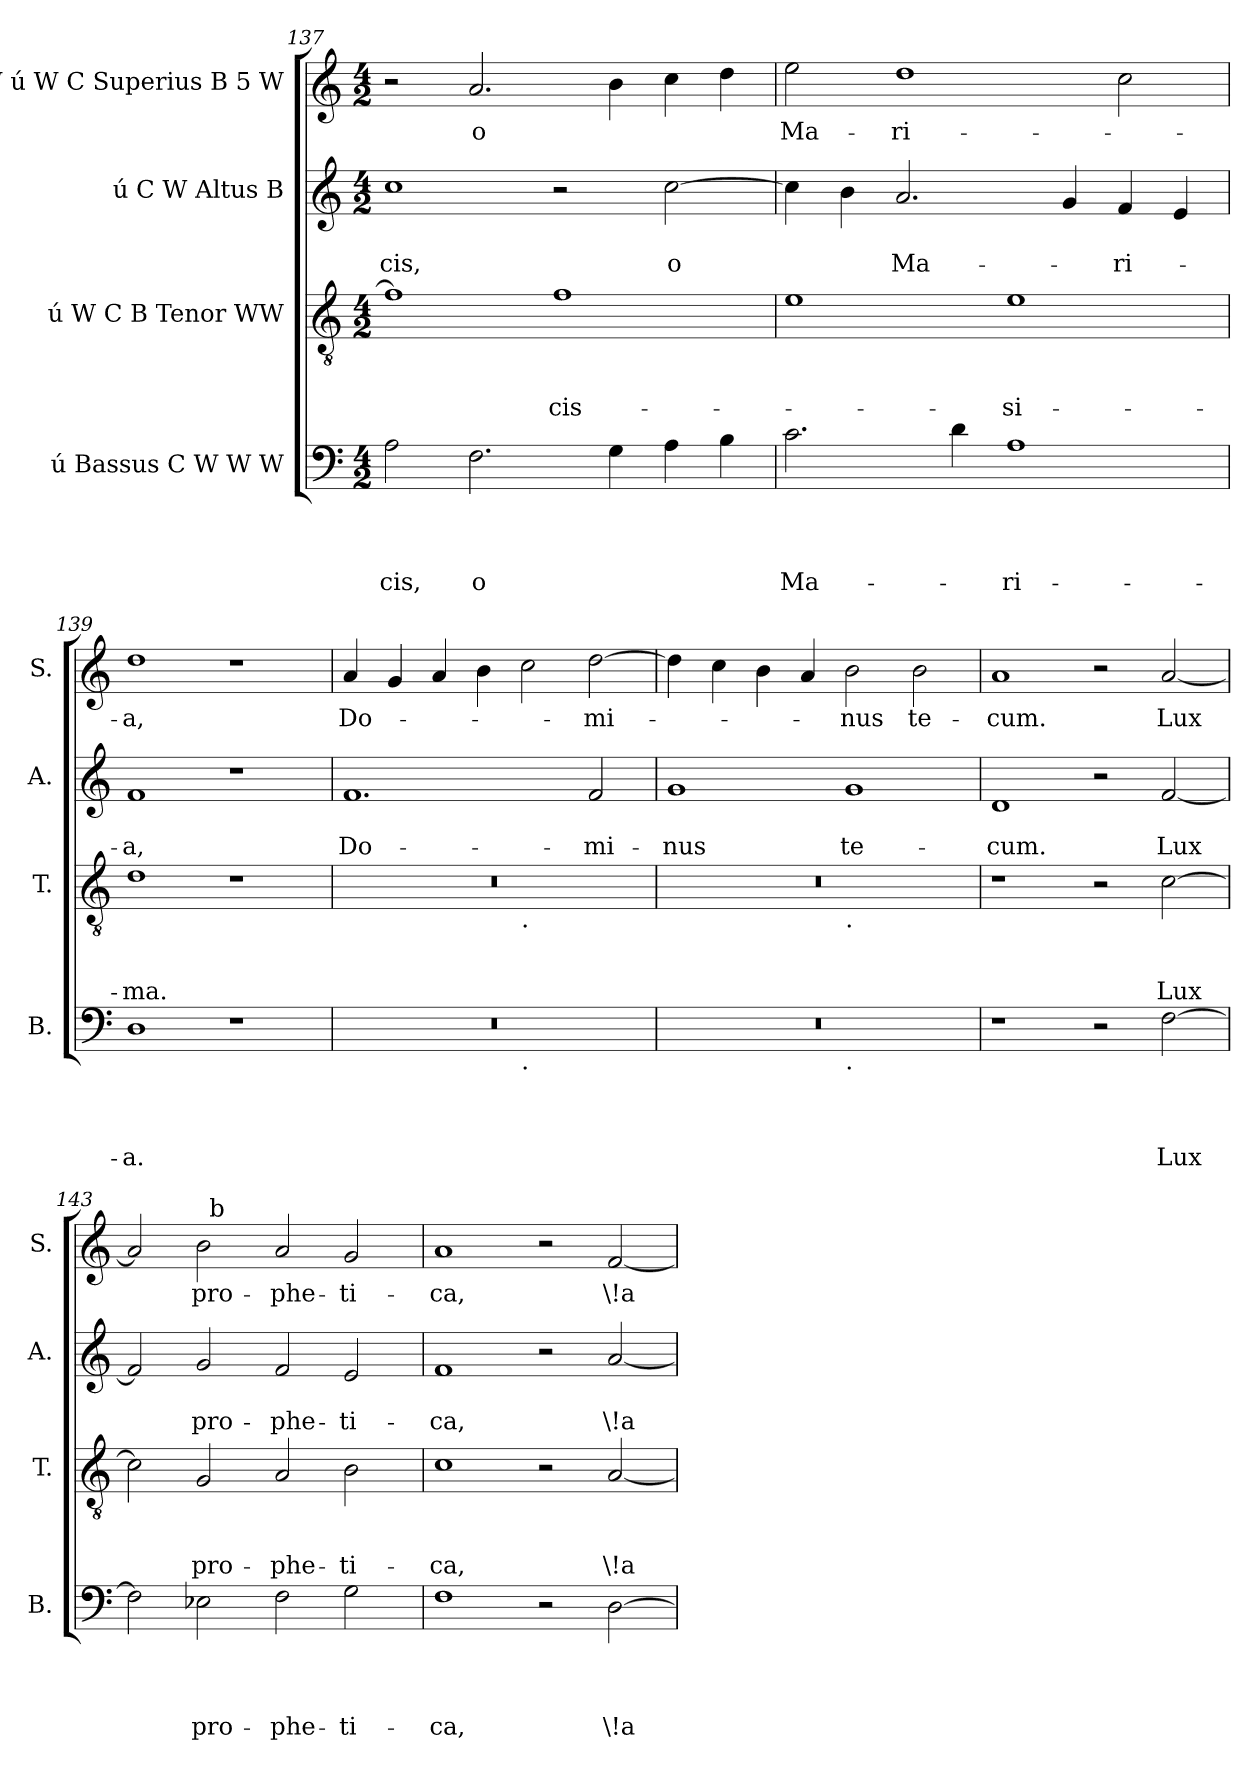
**kern	**text	**text	**text	**text	**kern	**text	**text	**text	**kern	**text	**text	**kern	**text
*part4	*part4	*part4	*part4	*part4	*part3	*part3	*part3	*part3	*part2	*part2	*part2	*part1	*part1
*staff4	*staff4	*staff4	*staff4	*staff4	*staff3	*staff3	*staff3	*staff3	*staff2	*staff2	*staff2	*staff1	*staff1
*I"ú Bassus C W W W	*	*	*	*	*I"ú W C B Tenor WW	*	*	*	*I"ú C W Altus B	*	*	*I"W ú W C Superius B 5 W	*
*I'B.	*	*	*	*	*I'T.	*	*	*	*I'A.	*	*	*I'S.	*
*clefF4	*	*	*	*	*clefGv2	*	*	*	*clefG2	*	*	*clefG2	*
*k[]	*	*	*	*	*k[]	*	*	*	*k[]	*	*	*k[]	*
*C:	*	*	*	*	*C:	*	*	*	*C:	*	*	*C:	*
*M4/2	*	*	*	*	*M4/2	*	*	*	*M4/2	*	*	*M4/2	*
=137	=137	=137	=137	=137	=137	=137	=137	=137	=137	=137	=137	=137	=137
!	!	!	!	!LO:LY:b	!	!	!	!	!	!	!LO:LY:b	!	!
2A\	.	.	.	-cis,	1f]	.	.	.	1cc	.	-cis,	2r	.
!	!	!	!	!LO:LY:b	!	!	!	!	!	!	!	!	!LO:LY:b
2.F\	.	.	.	o	.	.	.	.	.	.	.	2.a/	o
!	!	!	!	!	!	!	!	!LO:LY:b	!	!	!	!	!
.	.	.	.	.	1f	.	.	-cis-	2r	.	.	.	.
4G\	.	.	.	.	.	.	.	.	.	.	.	4b\	.
!	!	!	!	!	!	!	!	!	!	!	!LO:LY:b	!	!
4A\	.	.	.	.	.	.	.	.	[>2cc\	.	o	4cc\	.
4B\	.	.	.	.	.	.	.	.	.	.	.	4dd\	.
=138	=138	=138	=138	=138	=138	=138	=138	=138	=138	=138	=138	=138	=138
!	!	!	!	!LO:LY:b	!	!	!	!	!	!	!	!	!LO:LY:b
2.c\	.	.	.	Ma-	1e	.	.	.	4cc\]	.	.	2ee\	Ma-
.	.	.	.	.	.	.	.	.	4b\	.	.	.	.
!	!	!	!	!	!	!	!	!	!	!	!LO:LY:b	!	!LO:LY:b
.	.	.	.	.	.	.	.	.	2.a/	.	Ma-	1dd	-ri-
4d\	.	.	.	.	.	.	.	.	.	.	.	.	.
!	!	!	!	!LO:LY:b	!	!	!	!LO:LY:b	!	!	!	!	!
1A	.	.	.	-ri-	1e	.	.	-si-	.	.	.	.	.
.	.	.	.	.	.	.	.	.	4g/	.	.	.	.
!	!	!	!	!	!	!	!	!	!	!	!LO:LY:b	!	!
.	.	.	.	.	.	.	.	.	4f/	.	-ri-	2cc\	.
.	.	.	.	.	.	.	.	.	4e/	.	.	.	.
=139	=139	=139	=139	=139	=139	=139	=139	=139	=139	=139	=139	=139	=139
!	!	!	!	!LO:LY:b	!	!	!	!LO:LY:b	!	!	!LO:LY:b	!	!LO:LY:b
1D	.	.	.	-a.	1d	.	.	-ma.	1f	.	-a,	1dd	-a,
1r	.	.	.	.	1r	.	.	.	1r	.	.	1r	.
!!LO:LB:g=z
=140	=140	=140	=140	=140	=140	=140	=140	=140	=140	=140	=140	=140	=140
!	!	!	!	!	!	!	!	!	!	!	!LO:LY:b	!	!LO:LY:b
*^	*	*	*	*	*^	*	*	*	*	*	*	*	*
0r	1ryy	.	.	.	.	0r	1ryy	.	.	.	1.f	.	Do-	4a/	Do-
.	.	.	.	.	.	.	.	.	.	.	.	.	.	4g/	.
.	.	.	.	.	.	.	.	.	.	.	.	.	.	4a/	.
.	.	.	.	.	.	.	.	.	.	.	.	.	.	4b\	.
!	!	!	!	!	!	!	!LO:TX:b:t=.	!	!	!	!	!	!	!	!
!	!LO:TX:b:t=.	!	!	!	!	!	!	!	!	!	!	!	!	!	!
.	1ryy	.	.	.	.	.	1ryy	.	.	.	.	.	.	2cc\	.
!	!	!	!	!	!	!	!	!	!	!	!	!	!LO:LY:b	!	!LO:LY:b
.	.	.	.	.	.	.	.	.	.	.	2f/	.	-mi-	[>2dd\	-mi-
=141	=141	=141	=141	=141	=141	=141	=141	=141	=141	=141	=141	=141	=141	=141	=141
!	!	!	!	!	!	!	!	!	!	!	!	!	!LO:LY:b	!	!
0r	1ryy	.	.	.	.	0r	1ryy	.	.	.	1g	.	-nus	4dd\]	.
.	.	.	.	.	.	.	.	.	.	.	.	.	.	4cc\	.
.	.	.	.	.	.	.	.	.	.	.	.	.	.	4b\	.
.	.	.	.	.	.	.	.	.	.	.	.	.	.	4a/	.
!	!	!	!	!	!	!	!LO:TX:b:t=.	!	!	!	!	!	!	!	!
!	!LO:TX:b:t=.	!	!	!	!	!	!	!	!	!	!	!	!	!	!
!	!	!	!	!	!	!	!	!	!	!	!	!	!LO:LY:b	!	!LO:LY:b
.	1ryy	.	.	.	.	.	1ryy	.	.	.	1g	.	te-	2b\	-nus
!	!	!	!	!	!	!	!	!	!	!	!	!	!	!	!LO:LY:b
.	.	.	.	.	.	.	.	.	.	.	.	.	.	2b\	te-
=142	=142	=142	=142	=142	=142	=142	=142	=142	=142	=142	=142	=142	=142	=142	=142
!	!	!	!	!	!	!	!	!	!	!	!	!	!LO:LY:b	!	!LO:LY:b
*v	*v	*	*	*	*	*	*	*	*	*	*	*	*	*	*
*	*	*	*	*	*v	*v	*	*	*	*	*	*	*	*
1r	.	.	.	.	1r	.	.	.	1d	.	-cum.	1a	-cum.
2r	.	.	.	.	2r	.	.	.	2r	.	.	2r	.
!	!	!	!	!LO:LY:b	!	!	!	!LO:LY:b	!	!	!LO:LY:b	!	!LO:LY:b
[>2F\	.	.	.	Lux	[>2c\	.	.	Lux	[<2f/	.	Lux	[<2a/	Lux
=143	=143	=143	=143	=143	=143	=143	=143	=143	=143	=143	=143	=143	=143
*	*	*	*	*	*	*	*	*	*	*	*	*^	*
2F\]	.	.	.	.	2c\]	.	.	.	2f/]	.	.	2a/]	2ryy	.
!	!	!	!	!LO:LY:b	!	!	!	!LO:LY:b	!	!	!LO:LY:b	!	!	!LO:LY:b
2E-X\	.	.	.	pro-	2G/	.	.	pro-	2g/	.	pro-	2b\	32ryy	pro-
!	!	!	!	!	!	!	!	!	!	!	!	!	!LO:TX:a:t=b	!
.	.	.	.	.	.	.	.	.	.	.	.	.	1ryy	.
!	!	!	!	!LO:LY:b	!	!	!	!LO:LY:b	!	!	!LO:LY:b	!	!	!LO:LY:b
2F\	.	.	.	-phe-	2A/	.	.	-phe-	2f/	.	-phe-	2a/	.	-phe-
!	!	!	!	!LO:LY:b	!	!	!	!LO:LY:b	!	!	!LO:LY:b	!	!	!LO:LY:b
2G\	.	.	.	-ti-	2B\	.	.	-ti-	2e/	.	-ti-	2g/	.	-ti-
.	.	.	.	.	.	.	.	.	.	.	.	.	4...ryy	.
=144	=144	=144	=144	=144	=144	=144	=144	=144	=144	=144	=144	=144	=144	=144
!	!	!	!	!LO:LY:b	!	!	!	!LO:LY:b	!	!	!LO:LY:b	!	!	!LO:LY:b
*	*	*	*	*	*	*	*	*	*	*	*	*v	*v	*
1F	.	.	.	-ca,	1c	.	.	-ca,	1f	.	-ca,	1a	-ca,
2r	.	.	.	.	2r	.	.	.	2r	.	.	2r	.
!	!	!	!	!LO:LY:b	!	!	!	!LO:LY:b	!	!	!LO:LY:b	!	!LO:LY:b
[<2D\	.	.	.	\!a-	[<2A/	.	.	\!a-	[<2a/	.	\!a-	[<2f/	\!a-
=	=	=	=	=	=	=	=	=	=	=	=	=	=
*-	*-	*-	*-	*-	*-	*-	*-	*-	*-	*-	*-	*-	*-
